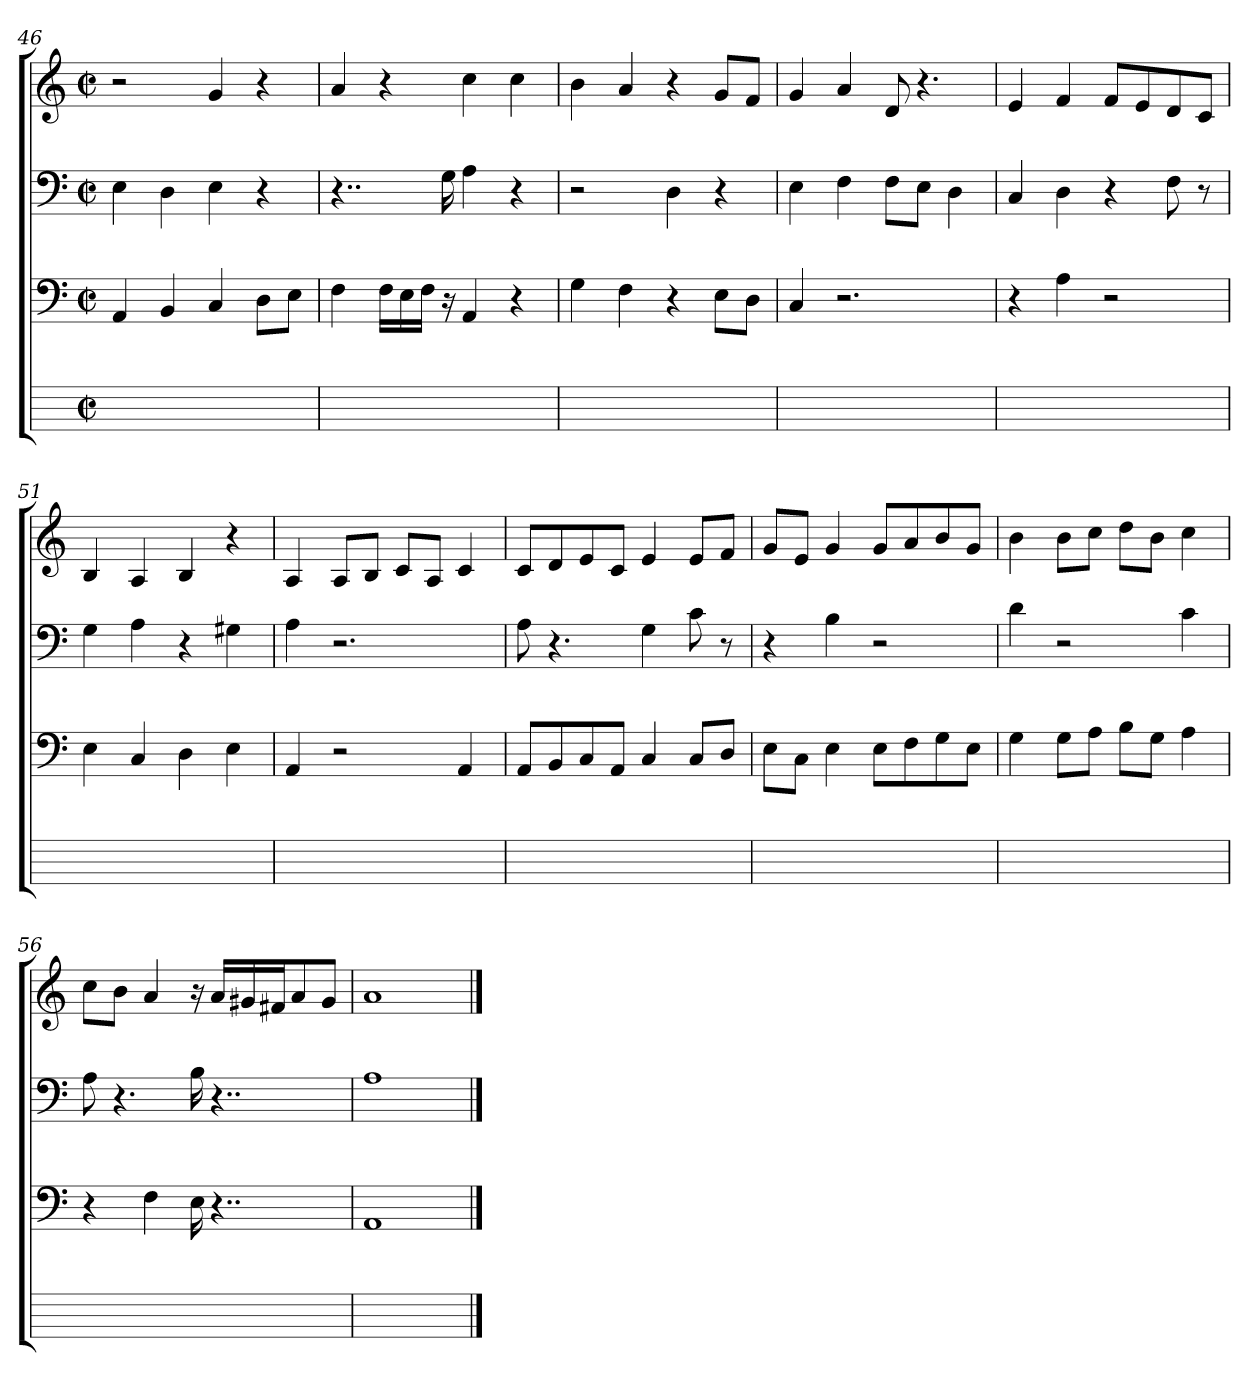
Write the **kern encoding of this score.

**kern	**kern	**kern	**kern
*part4	*part3	*part2	*part1
*staff4	*staff3	*staff2	*staff1
*	*clefF4	*clefF4	*clefG2
*	*k[]	*k[]	*k[]
*	*C:	*C:	*C:
*M2/2	*M2/2	*M2/2	*M2/2
*met(c|)	*met(c|)	*met(c|)	*met(c|)
=46	=46	=46	=46
1ryy	4AAi	4E	2r
.	4BB	4D	.
.	4C	4E	4g
.	8DL	4r	4r
.	8EJ	.	.
=47	=47	=47	=47
1ryy	4F	4..r	4a
.	16FiLL	.	4r
.	16Ej	.	.
.	16FZJJ	.	.
.	16r	16Gj	.
.	4AA	4A	4cc
.	4r	4r	4cci
=48	=48	=48	=48
1ryy	4G	2r	4b
.	4F	.	4a
.	4r	4D	4r
.	8EL	4r	8gL
.	8DJ	.	8fJ
=49	=49	=49	=49
1ryy	4C	4E	4g
.	2.r	4F	4a
.	.	8FiL	8d
.	.	8EJ	4.r
.	.	4D	.
=50	=50	=50	=50
1ryy	4r	4C	4e
.	4A	4D	4f
.	2r	4r	8fjL
.	.	.	8e
.	.	8F	8d
.	.	8r	8cJ
=51	=51	=51	=51
1ryy	4E	4G	4B
.	4C	4A	4A
.	4D	4r	4B
.	4E	4G#X	4r
=52	=52	=52	=52
1ryy	4AA	4A	4A
.	2r	2.r	8AjL
.	.	.	8BJ
.	.	.	8cL
.	.	.	8AJ
.	4AA	.	4c
=53	=53	=53	=53
1ryy	8AAiL	8A	8ciL
.	8BB	4.r	8d
.	8C	.	8e
.	8AAJ	.	8cJ
.	4C	4G	4e
.	8CiL	8c	8eiL
.	8DJ	8r	8fJ
=54	=54	=54	=54
1ryy	8EL	4r	8gL
.	8CJ	.	8eJ
.	4E	4B	4g
.	8EiL	2r	8giL
.	8F	.	8a
.	8G	.	8b
.	8EJ	.	8gJ
=55	=55	=55	=55
1ryy	4G	4d	4b
.	8GiL	2r	8biL
.	8AJ	.	8ccJ
.	8BL	.	8ddL
.	8GJ	.	8bJ
.	4A	4c	4cc
=56	=56	=56	=56
1ryy	4r	8A	8cciL
.	.	4.r	8bJ
.	4F	.	4a
.	16E	16B	16r
.	4..r	4..r	16ajLL
.	.	.	16g#Xj
.	.	.	16f#XjJ
.	.	.	8ai
.	.	.	8g#jJ
=57	=57	=57	=57
1ryy	1AA	1A	1a
==	==	==	==
*-	*-	*-	*-
